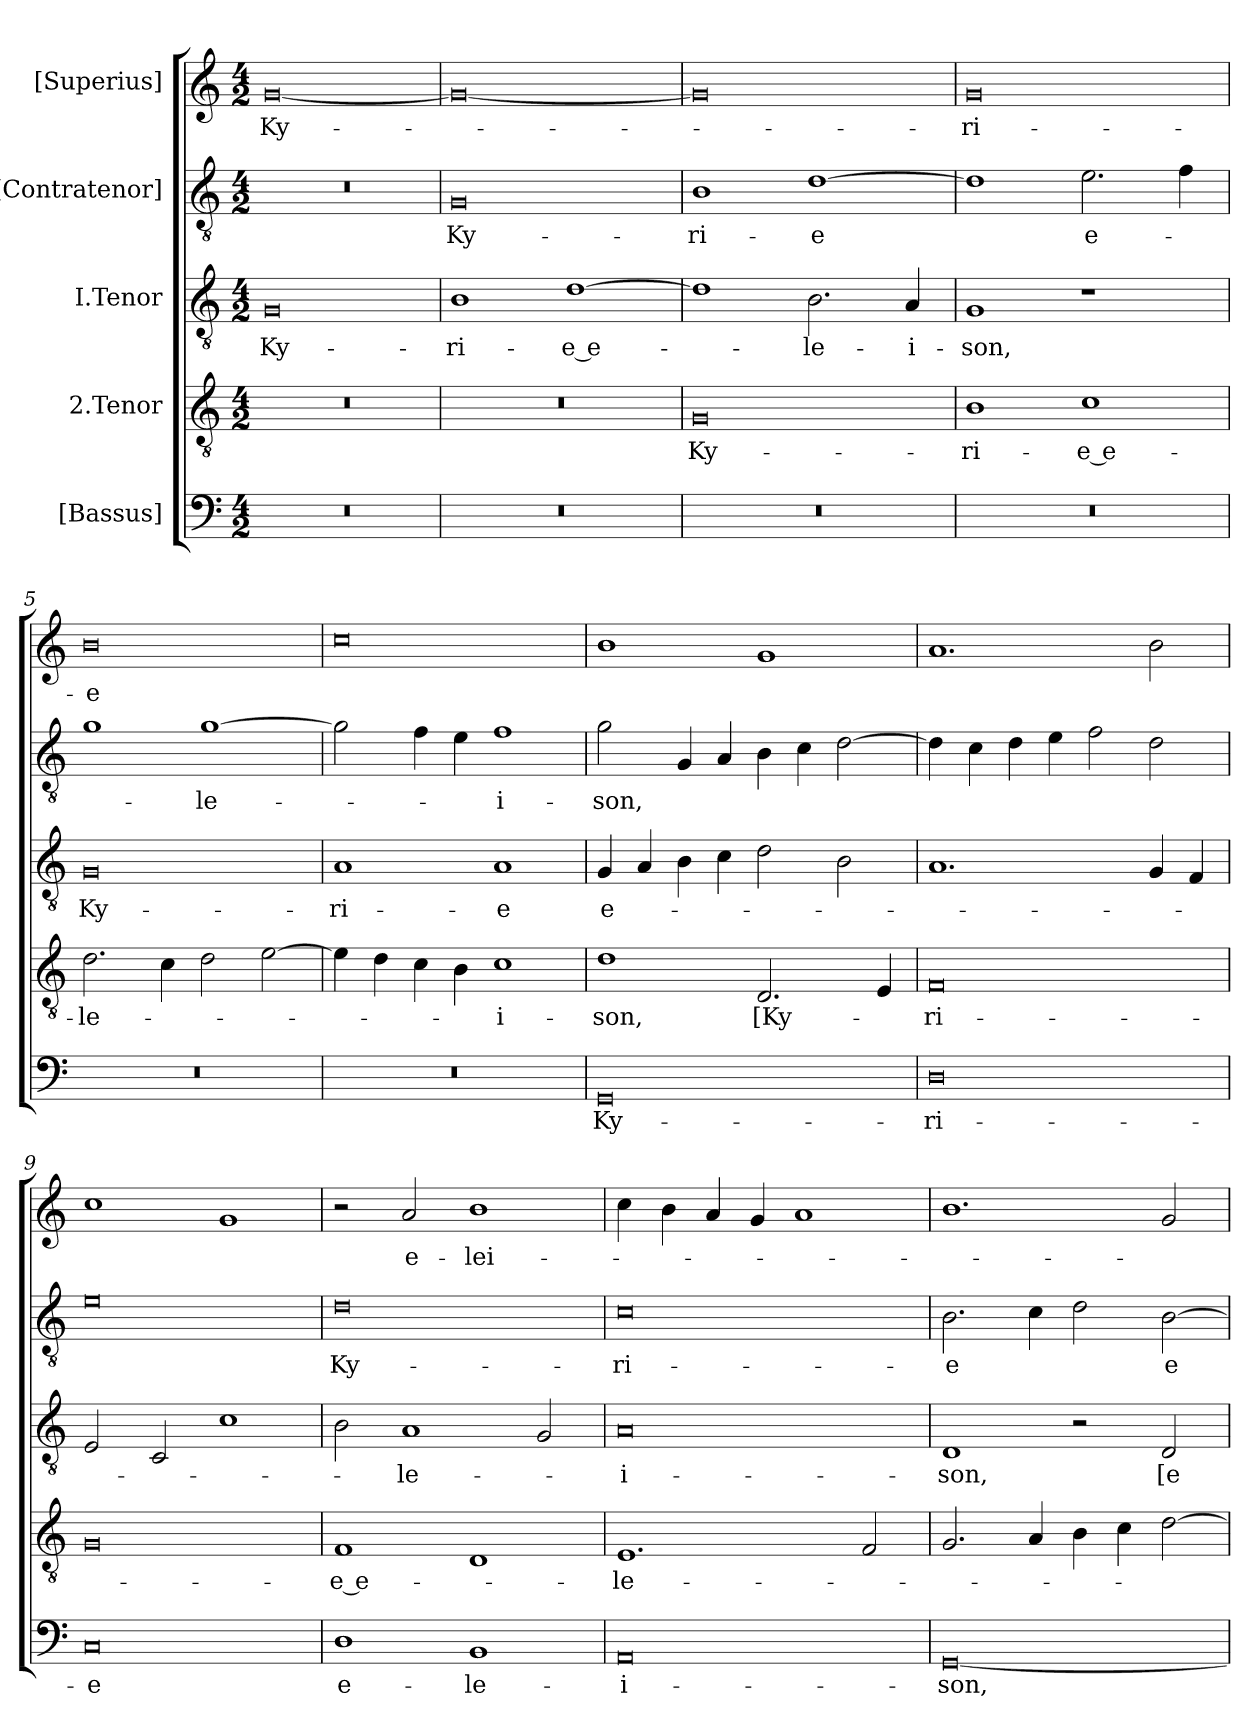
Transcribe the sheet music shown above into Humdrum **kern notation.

**kern	**text	**kern	**text	**kern	**text	**kern	**text	**kern	**text
*part5	*part5	*part4	*part4	*part3	*part3	*part2	*part2	*part1	*part1
*staff5	*staff5	*staff4	*staff4	*staff3	*staff3	*staff2	*staff2	*staff1	*staff1
*I"[Bassus]	*	*I"2.Tenor	*	*I"I.Tenor	*	*I"[Contratenor]	*	*I"[Superius]	*
*clefF4	*	*clefGv2	*	*clefGv2	*	*clefGv2	*	*clefG2	*
*k[]	*	*k[]	*	*k[]	*	*k[]	*	*k[]	*
*M4/2	*	*M4/2	*	*M4/2	*	*M4/2	*	*M4/2	*
=1	=1	=1	=1	=1	=1	=1	=1	=1	=1
0r	.	0r	.	0G/	Ky-	0r	.	[0g/	Ky-
=2	=2	=2	=2	=2	=2	=2	=2	=2	=2
0r	.	0r	.	1B\	-ri-	0G/	Ky-	0g/_	.
.	.	.	.	[1d\	-e e-	.	.	.	.
=3	=3	=3	=3	=3	=3	=3	=3	=3	=3
0r	.	0G/	Ky-	1d\]	.	1B\	-ri-	0g/]	.
.	.	.	.	2.B\	-le-	[1d\	-e	.	.
.	.	.	.	4A/	-i-	.	.	.	.
=4	=4	=4	=4	=4	=4	=4	=4	=4	=4
0r	.	1B\	-ri-	1G/	-son,	1d\]	.	0g/	-ri-
.	.	1c\	-e e-	1r	.	2.e\	e-	.	.
.	.	.	.	.	.	4f\	.	.	.
=5	=5	=5	=5	=5	=5	=5	=5	=5	=5
0r	.	2.d\	-le-	0G/	Ky-	1g\	.	0b\	-e
.	.	4c\	.	.	.	.	.	.	.
.	.	2d\	.	.	.	[1g\	-le-	.	.
.	.	[2e\	.	.	.	.	.	.	.
=6	=6	=6	=6	=6	=6	=6	=6	=6	=6
0r	.	4e\]	.	1A/	-ri-	2g\]	.	0cc\	.
.	.	4d\	.	.	.	.	.	.	.
.	.	4c\	.	.	.	4f\	.	.	.
.	.	4B\	.	.	.	4e\	.	.	.
.	.	1c\	-i-	1A/	-e	1f\	-i-	.	.
=7	=7	=7	=7	=7	=7	=7	=7	=7	=7
0GG/	Ky-	1d\	-son,	4G/	e-	2g\	-son,	1b\	.
.	.	.	.	4A/	.	.	.	.	.
.	.	.	.	4B\	.	4G/	.	.	.
.	.	.	.	4c\	.	4A/	.	.	.
.	.	2.D/	[Ky-	2d\	.	4B\	.	1g/	.
.	.	.	.	.	.	4c\	.	.	.
.	.	.	.	2B\	.	[2d\	.	.	.
.	.	4E/	.	.	.	.	.	.	.
=8	=8	=8	=8	=8	=8	=8	=8	=8	=8
0D\	-ri-	0F/	-ri-	1.A/	.	4d\]	.	1.a/	.
.	.	.	.	.	.	4c\	.	.	.
.	.	.	.	.	.	4d\	.	.	.
.	.	.	.	.	.	4e\	.	.	.
.	.	.	.	.	.	2f\	.	.	.
.	.	.	.	4G/	.	2d\	.	2b\	.
.	.	.	.	4F/	.	.	.	.	.
=9	=9	=9	=9	=9	=9	=9	=9	=9	=9
0C/	-e	0G/	.	2E/	.	0e\	.	1cc\	.
.	.	.	.	2C/	.	.	.	.	.
.	.	.	.	1c\	.	.	.	1g/	.
=10	=10	=10	=10	=10	=10	=10	=10	=10	=10
1D\	e-	1F/	-e e-	2B\	.	0d\	Ky-	2r	.
.	.	.	.	1A/	-le-	.	.	2a/	e-
1BB/	-le-	1D/	.	.	.	.	.	1b\	-lei-
.	.	.	.	2G/	.	.	.	.	.
=11	=11	=11	=11	=11	=11	=11	=11	=11	=11
0AA/	-i-	1.E/	-le-	0A/	-i-	0c\	-ri-	4cc\	.
.	.	.	.	.	.	.	.	4b\	.
.	.	.	.	.	.	.	.	4a/	.
.	.	.	.	.	.	.	.	4g/	.
.	.	.	.	.	.	.	.	1a/	.
.	.	2F/	.	.	.	.	.	.	.
=12	=12	=12	=12	=12	=12	=12	=12	=12	=12
[0GG/	-son,	2.G/	.	1D/	-son,	2.B\	-e	1.b\	.
.	.	4A/	.	.	.	4c\	.	.	.
.	.	4B\	.	2r	.	2d\	.	.	.
.	.	4c\	.	.	.	.	.	.	.
.	.	[2d\	.	2D/	[e-	[2B\	e-	2g/	.
=	=	=	=	=	=	=	=	=	=
*-	*-	*-	*-	*-	*-	*-	*-	*-	*-
